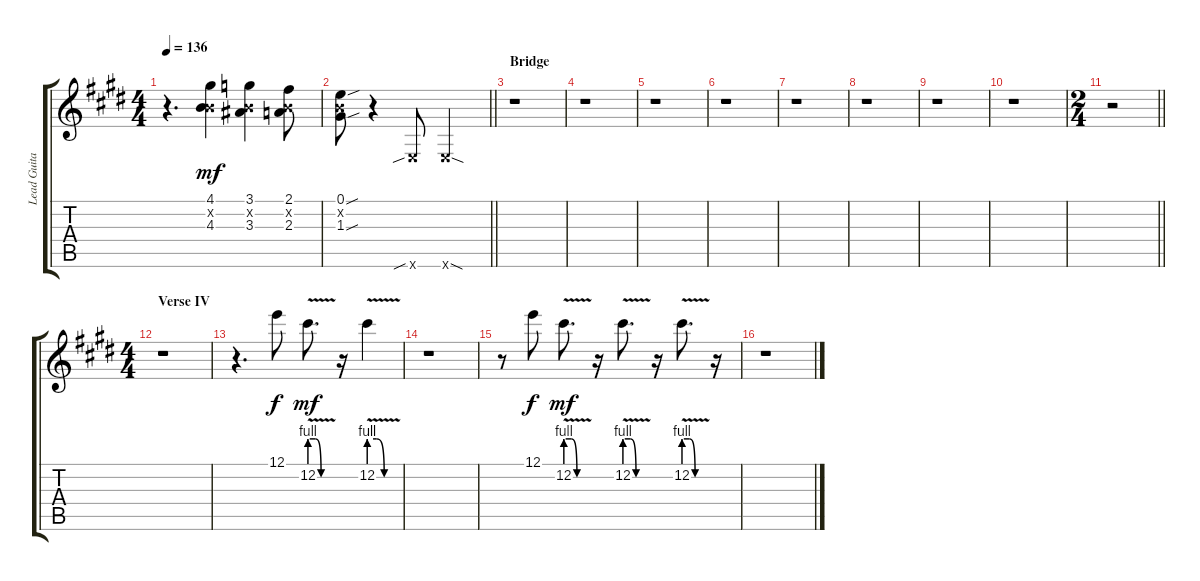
\track ("Lead Guitar" "Lead Guita") {instrument electricguitarjazz}
\staff {score tabs}
\tuning (E4 B3 G3 D3 A2 E2) {hide}
\ts (4 4)
\tempo 136
\clef g2
\ks e
r.4{d dy mf} (4.1 0.2{x} 4.3).4 (3.1 0.2{x} 3.3).4 (2.1 0.2{x} 2.3).8 |
\barLineRight lightlight
(0.1{sou} 0.2{x} 1.3{sou}).8 r.4 0.6{sib x}.8 0.6{sod x}.2 |
\section ("" "Bridge")
r.1 |
r.1 |
r.1 |
r.1 |
r.1 |
r.1 |
r.1 |
r.1 |
\ts (2 4)
\barLineRight lightlight
r.2 |
\ts (4 4)
\section ("" "Verse IV")
r.1 |
r.4{d} 12.1.8{dy f balance 0} 12.2{be (custom 0 4 15 4 30 0 60 0) v}.8{d dy mf balance 0} r.16 12.2{be (custom 0 4 15 4 30 0 60 0) v}.4{balance 16} |
r.1 |
r.8 12.1.8{dy f balance 0} 12.2{be (custom 0 4 15 4 30 0 60 0) v}.8{d dy mf balance 0} r.16 12.2{be (custom 0 4 15 4 30 0 60 0) v}.8{d balance 16} r.16 12.2{be (custom 0 4 15 4 30 0 60 0) v}.8{d balance 0} r.16 |
r.1
